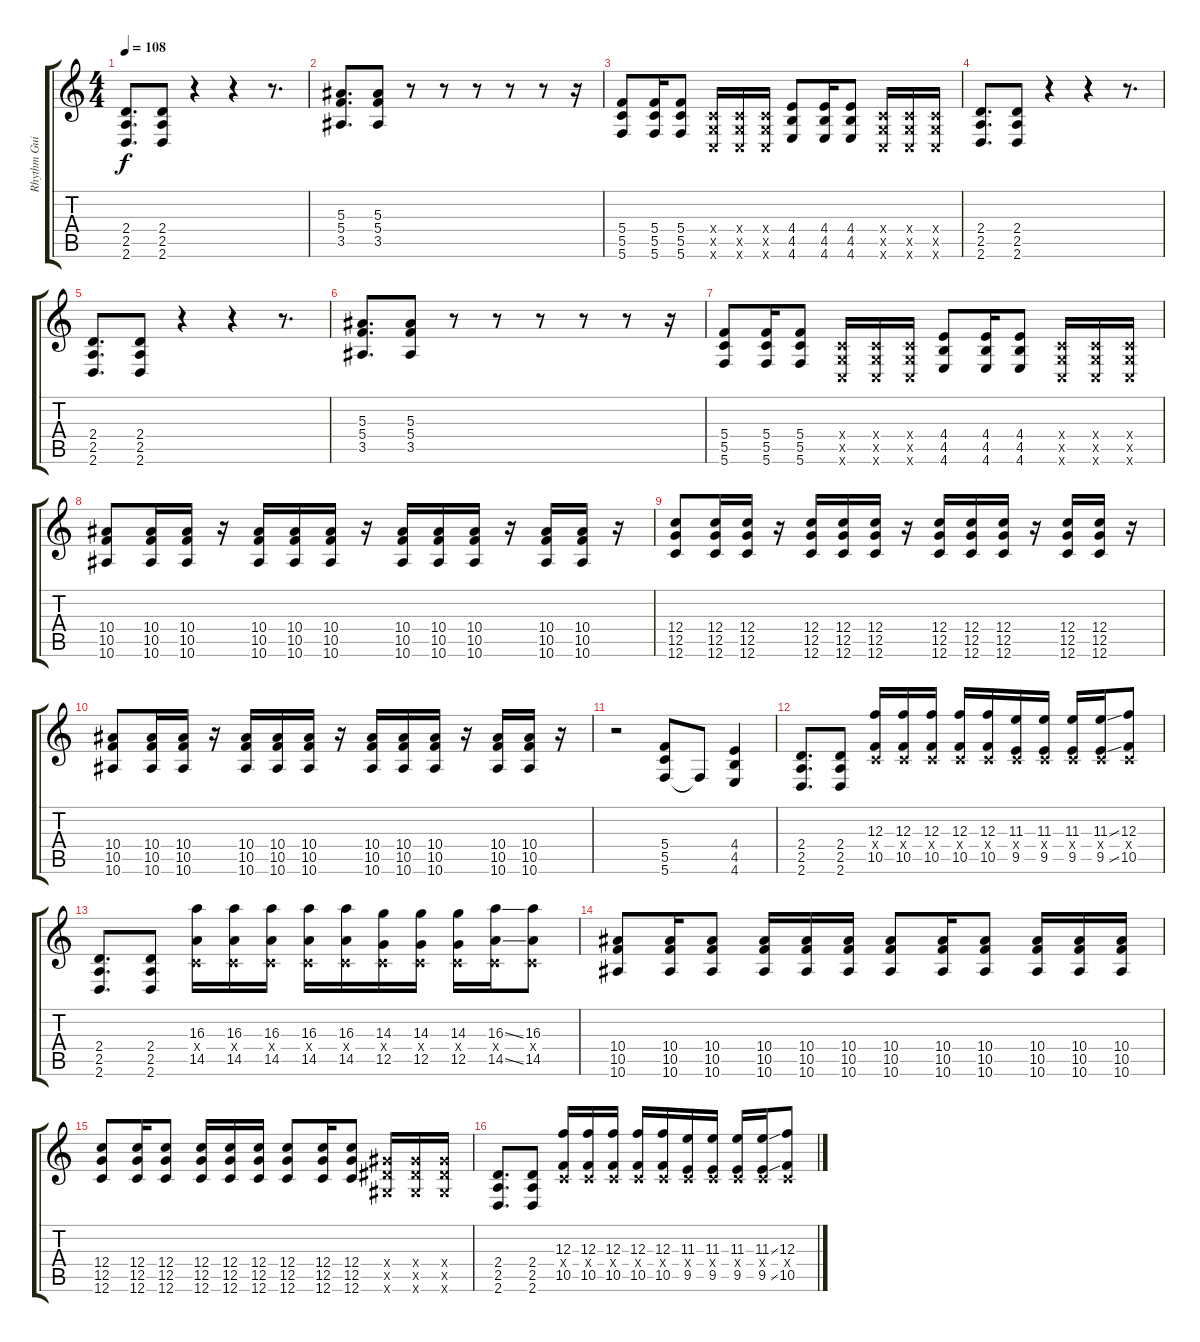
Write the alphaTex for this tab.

\track ("Rhythm Guitar - Bryan Monte Money" "Rhythm Gui") {instrument distortionguitar}
\staff {score tabs}
\tuning (D4 A3 F3 C3 G2 C2) {hide}
\ts (4 4)
\tempo 108
\clef g2
\ks c
(2.4 2.5 2.6).8{d dy f} (2.4 2.5 2.6).8 r.4 r.4 r.8{d} |
(5.3 5.4 3.5).8{d} (5.3 5.4 3.5).8 r.8 r.8 r.8 r.8 r.8 r.16 |
(5.4 5.5 5.6).8 (5.4 5.5 5.6).16 (5.4 5.5 5.6).8 (0.4{x} 0.5{x} 0.6{x}).16 (0.4{x} 0.5{x} 0.6{x}).16 (0.4{x} 0.5{x} 0.6{x}).16 (4.4 4.5 4.6).8 (4.4 4.5 4.6).16 (4.4 4.5 4.6).8 (0.4{x} 0.5{x} 0.6{x}).16 (0.4{x} 0.5{x} 0.6{x}).16 (0.4{x} 0.5{x} 0.6{x}).16 |
(2.4 2.5 2.6).8{d} (2.4 2.5 2.6).8 r.4 r.4 r.8{d} |
(2.4 2.5 2.6).8{d} (2.4 2.5 2.6).8 r.4 r.4 r.8{d} |
(5.3 5.4 3.5).8{d} (5.3 5.4 3.5).8 r.8 r.8 r.8 r.8 r.8 r.16 |
(5.4 5.5 5.6).8 (5.4 5.5 5.6).16 (5.4 5.5 5.6).8 (0.4{x} 0.5{x} 0.6{x}).16 (0.4{x} 0.5{x} 0.6{x}).16 (0.4{x} 0.5{x} 0.6{x}).16 (4.4 4.5 4.6).8 (4.4 4.5 4.6).16 (4.4 4.5 4.6).8 (0.4{x} 0.5{x} 0.6{x}).16 (0.4{x} 0.5{x} 0.6{x}).16 (0.4{x} 0.5{x} 0.6{x}).16 |
(10.4 10.5 10.6).8 (10.4 10.5 10.6).16 (10.4 10.5 10.6).16 r.16 (10.4 10.5 10.6).16 (10.4 10.5 10.6).16 (10.4 10.5 10.6).16 r.16 (10.4 10.5 10.6).16 (10.4 10.5 10.6).16 (10.4 10.5 10.6).16 r.16 (10.4 10.5 10.6).16 (10.4 10.5 10.6).16 r.16 |
(12.4 12.5 12.6).8 (12.4 12.5 12.6).16 (12.4 12.5 12.6).16 r.16 (12.4 12.5 12.6).16 (12.4 12.5 12.6).16 (12.4 12.5 12.6).16 r.16 (12.4 12.5 12.6).16 (12.4 12.5 12.6).16 (12.4 12.5 12.6).16 r.16 (12.4 12.5 12.6).16 (12.4 12.5 12.6).16 r.16 |
(10.4 10.5 10.6).8 (10.4 10.5 10.6).16 (10.4 10.5 10.6).16 r.16 (10.4 10.5 10.6).16 (10.4 10.5 10.6).16 (10.4 10.5 10.6).16 r.16 (10.4 10.5 10.6).16 (10.4 10.5 10.6).16 (10.4 10.5 10.6).16 r.16 (10.4 10.5 10.6).16 (10.4 10.5 10.6).16 r.16 |
r.2 (5.4 5.5 5.6).8 5.6{t}.8 (4.4 4.5 4.6).4 |
(2.4 2.5 2.6).8{d} (2.4 2.5 2.6).8 (12.3 0.4{x} 10.5).16 (12.3 0.4{x} 10.5).16 (12.3 0.4{x} 10.5).16 (12.3 0.4{x} 10.5).16 (12.3 0.4{x} 10.5).16 (11.3 0.4{x} 9.5).16 (11.3 0.4{x} 9.5).16 (11.3 0.4{x} 9.5).16 (11.3{ss} 0.4{x} 9.5{ss}).16 (12.3 0.4{x} 10.5).8 |
(2.4 2.5 2.6).8{d} (2.4 2.5 2.6).8 (16.3 0.4{x} 14.5).16 (16.3 0.4{x} 14.5).16 (16.3 0.4{x} 14.5).16 (16.3 0.4{x} 14.5).16 (16.3 0.4{x} 14.5).16 (14.3 0.4{x} 12.5).16 (14.3 0.4{x} 12.5).16 (14.3 0.4{x} 12.5).16 (16.3{ss} 0.4{x} 14.5{ss}).16 (16.3 0.4{x} 14.5).8 |
(10.4 10.5 10.6).8 (10.4 10.5 10.6).16 (10.4 10.5 10.6).8 (10.4 10.5 10.6).16 (10.4 10.5 10.6).16 (10.4 10.5 10.6).16 (10.4 10.5 10.6).8 (10.4 10.5 10.6).16 (10.4 10.5 10.6).8 (10.4 10.5 10.6).16 (10.4 10.5 10.6).16 (10.4 10.5 10.6).16 |
(12.4 12.5 12.6).8 (12.4 12.5 12.6).16 (12.4 12.5 12.6).8 (12.4 12.5 12.6).16 (12.4 12.5 12.6).16 (12.4 12.5 12.6).16 (12.4 12.5 12.6).8 (12.4 12.5 12.6).16 (12.4 12.5 12.6).8 (8.4{x} 8.5{x} 8.6{x}).16 (8.4{x} 8.5{x} 8.6{x}).16 (8.4{x} 8.5{x} 8.6{x}).16 |
(2.4 2.5 2.6).8{d} (2.4 2.5 2.6).8 (12.3 0.4{x} 10.5).16 (12.3 0.4{x} 10.5).16 (12.3 0.4{x} 10.5).16 (12.3 0.4{x} 10.5).16 (12.3 0.4{x} 10.5).16 (11.3 0.4{x} 9.5).16 (11.3 0.4{x} 9.5).16 (11.3 0.4{x} 9.5).16 (11.3{ss} 0.4{x} 9.5{ss}).16 (12.3 0.4{x} 10.5).8
